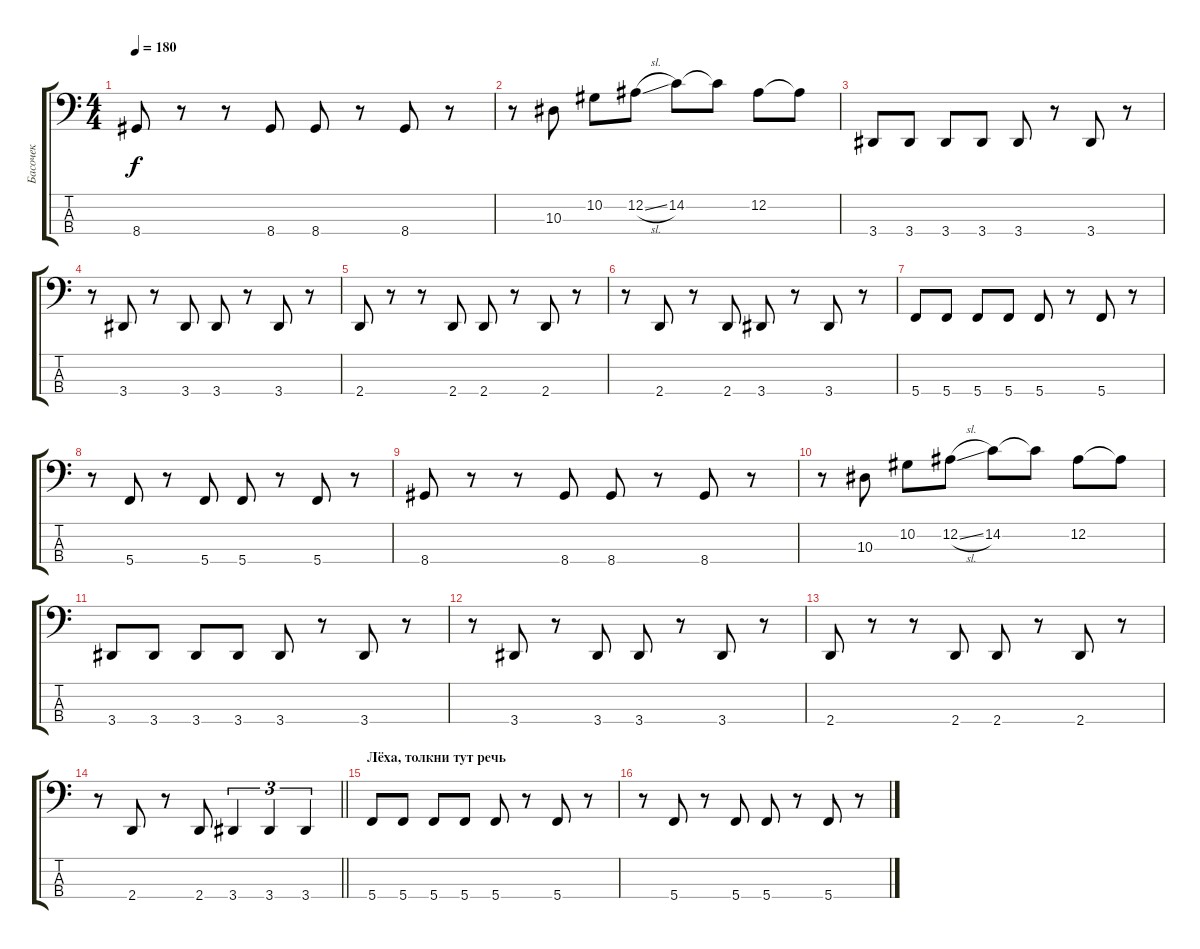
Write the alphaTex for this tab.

\track ("Басочек" "Басочек") {instrument electricbassfinger}
\staff {score tabs}
\tuning (Eb2 Bb1 F1 C1) {hide}
\ts (4 4)
\tempo 180
\clef f4
\ks c
8.4.8{dy f} r.8 r.8 8.4.8 8.4.8 r.8 8.4.8 r.8 |
r.8 10.3.8 10.2.8 12.2{sl}.8 14.2.8 14.2{t}.8 12.2.8 12.2{t}.8 |
3.4.8 3.4.8 3.4.8 3.4.8 3.4.8 r.8 3.4.8 r.8 |
r.8 3.4.8 r.8 3.4.8 3.4.8 r.8 3.4.8 r.8 |
2.4.8 r.8 r.8 2.4.8 2.4.8 r.8 2.4.8 r.8 |
r.8 2.4.8 r.8 2.4.8 3.4.8 r.8 3.4.8 r.8 |
5.4.8 5.4.8 5.4.8 5.4.8 5.4.8 r.8 5.4.8 r.8 |
r.8 5.4.8 r.8 5.4.8 5.4.8 r.8 5.4.8 r.8 |
8.4.8 r.8 r.8 8.4.8 8.4.8 r.8 8.4.8 r.8 |
r.8 10.3.8 10.2.8 12.2{sl}.8 14.2.8 14.2{t}.8 12.2.8 12.2{t}.8 |
3.4.8 3.4.8 3.4.8 3.4.8 3.4.8 r.8 3.4.8 r.8 |
r.8 3.4.8 r.8 3.4.8 3.4.8 r.8 3.4.8 r.8 |
2.4.8 r.8 r.8 2.4.8 2.4.8 r.8 2.4.8 r.8 |
\barLineRight lightlight
r.8 2.4.8 r.8 2.4.8 3.4.4{tu (3 2)} 3.4.4{tu (3 2)} 3.4.4{tu (3 2)} |
\section ("" "Лёха, толкни тут речь")
5.4.8 5.4.8 5.4.8 5.4.8 5.4.8 r.8 5.4.8 r.8 |
r.8 5.4.8 r.8 5.4.8 5.4.8 r.8 5.4.8 r.8
